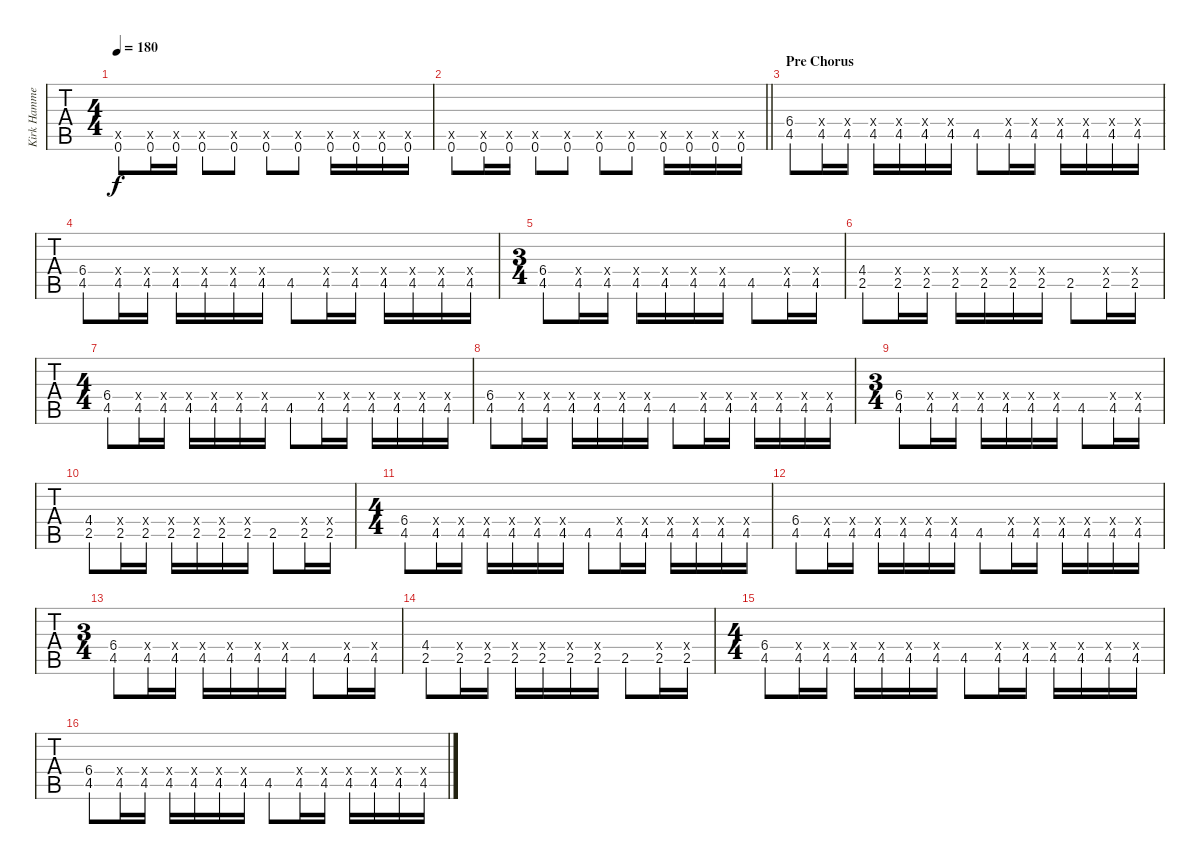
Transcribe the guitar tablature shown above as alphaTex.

\track ("Kirk Hammett" "Kirk Hamme") {instrument distortionguitar}
\staff {tabs}
\tuning (E4 B3 G3 D3 A2 E2) {hide}
\ts (4 4)
\tempo 180
\clef g2
\ks c
(0.5{x} 0.6).8{dy f} (0.5{x} 0.6).16 (0.5{x} 0.6).16 (0.5{x} 0.6).8 (0.5{x} 0.6).8 (0.5{x} 0.6).8 (0.5{x} 0.6).8 (0.5{x} 0.6).16 (0.5{x} 0.6).16 (0.5{x} 0.6).16 (0.5{x} 0.6).16 |
\barLineRight lightlight
(0.5{x} 0.6).8 (0.5{x} 0.6).16 (0.5{x} 0.6).16 (0.5{x} 0.6).8 (0.5{x} 0.6).8 (0.5{x} 0.6).8 (0.5{x} 0.6).8 (0.5{x} 0.6).16 (0.5{x} 0.6).16 (0.5{x} 0.6).16 (0.5{x} 0.6).16 |
\section ("" "Pre Chorus")
(6.4 4.5).8 (0.4{x} 4.5).16 (0.4{x} 4.5).16 (0.4{x} 4.5).16 (0.4{x} 4.5).16 (0.4{x} 4.5).16 (0.4{x} 4.5).16 4.5.8 (0.4{x} 4.5).16 (0.4{x} 4.5).16 (0.4{x} 4.5).16 (0.4{x} 4.5).16 (0.4{x} 4.5).16 (0.4{x} 4.5).16 |
(6.4 4.5).8 (0.4{x} 4.5).16 (0.4{x} 4.5).16 (0.4{x} 4.5).16 (0.4{x} 4.5).16 (0.4{x} 4.5).16 (0.4{x} 4.5).16 4.5.8 (0.4{x} 4.5).16 (0.4{x} 4.5).16 (0.4{x} 4.5).16 (0.4{x} 4.5).16 (0.4{x} 4.5).16 (0.4{x} 4.5).16 |
\ts (3 4)
(6.4 4.5).8 (0.4{x} 4.5).16 (0.4{x} 4.5).16 (0.4{x} 4.5).16 (0.4{x} 4.5).16 (0.4{x} 4.5).16 (0.4{x} 4.5).16 4.5.8 (0.4{x} 4.5).16 (0.4{x} 4.5).16 |
(4.4 2.5).8 (0.4{x} 2.5).16 (0.4{x} 2.5).16 (0.4{x} 2.5).16 (0.4{x} 2.5).16 (0.4{x} 2.5).16 (0.4{x} 2.5).16 2.5.8 (0.4{x} 2.5).16 (0.4{x} 2.5).16 |
\ts (4 4)
(6.4 4.5).8 (0.4{x} 4.5).16 (0.4{x} 4.5).16 (0.4{x} 4.5).16 (0.4{x} 4.5).16 (0.4{x} 4.5).16 (0.4{x} 4.5).16 4.5.8 (0.4{x} 4.5).16 (0.4{x} 4.5).16 (0.4{x} 4.5).16 (0.4{x} 4.5).16 (0.4{x} 4.5).16 (0.4{x} 4.5).16 |
(6.4 4.5).8 (0.4{x} 4.5).16 (0.4{x} 4.5).16 (0.4{x} 4.5).16 (0.4{x} 4.5).16 (0.4{x} 4.5).16 (0.4{x} 4.5).16 4.5.8 (0.4{x} 4.5).16 (0.4{x} 4.5).16 (0.4{x} 4.5).16 (0.4{x} 4.5).16 (0.4{x} 4.5).16 (0.4{x} 4.5).16 |
\ts (3 4)
(6.4 4.5).8 (0.4{x} 4.5).16 (0.4{x} 4.5).16 (0.4{x} 4.5).16 (0.4{x} 4.5).16 (0.4{x} 4.5).16 (0.4{x} 4.5).16 4.5.8 (0.4{x} 4.5).16 (0.4{x} 4.5).16 |
(4.4 2.5).8 (0.4{x} 2.5).16 (0.4{x} 2.5).16 (0.4{x} 2.5).16 (0.4{x} 2.5).16 (0.4{x} 2.5).16 (0.4{x} 2.5).16 2.5.8 (0.4{x} 2.5).16 (0.4{x} 2.5).16 |
\ts (4 4)
(6.4 4.5).8 (0.4{x} 4.5).16 (0.4{x} 4.5).16 (0.4{x} 4.5).16 (0.4{x} 4.5).16 (0.4{x} 4.5).16 (0.4{x} 4.5).16 4.5.8 (0.4{x} 4.5).16 (0.4{x} 4.5).16 (0.4{x} 4.5).16 (0.4{x} 4.5).16 (0.4{x} 4.5).16 (0.4{x} 4.5).16 |
(6.4 4.5).8 (0.4{x} 4.5).16 (0.4{x} 4.5).16 (0.4{x} 4.5).16 (0.4{x} 4.5).16 (0.4{x} 4.5).16 (0.4{x} 4.5).16 4.5.8 (0.4{x} 4.5).16 (0.4{x} 4.5).16 (0.4{x} 4.5).16 (0.4{x} 4.5).16 (0.4{x} 4.5).16 (0.4{x} 4.5).16 |
\ts (3 4)
(6.4 4.5).8 (0.4{x} 4.5).16 (0.4{x} 4.5).16 (0.4{x} 4.5).16 (0.4{x} 4.5).16 (0.4{x} 4.5).16 (0.4{x} 4.5).16 4.5.8 (0.4{x} 4.5).16 (0.4{x} 4.5).16 |
(4.4 2.5).8 (0.4{x} 2.5).16 (0.4{x} 2.5).16 (0.4{x} 2.5).16 (0.4{x} 2.5).16 (0.4{x} 2.5).16 (0.4{x} 2.5).16 2.5.8 (0.4{x} 2.5).16 (0.4{x} 2.5).16 |
\ts (4 4)
(6.4 4.5).8 (0.4{x} 4.5).16 (0.4{x} 4.5).16 (0.4{x} 4.5).16 (0.4{x} 4.5).16 (0.4{x} 4.5).16 (0.4{x} 4.5).16 4.5.8 (0.4{x} 4.5).16 (0.4{x} 4.5).16 (0.4{x} 4.5).16 (0.4{x} 4.5).16 (0.4{x} 4.5).16 (0.4{x} 4.5).16 |
(6.4 4.5).8 (0.4{x} 4.5).16 (0.4{x} 4.5).16 (0.4{x} 4.5).16 (0.4{x} 4.5).16 (0.4{x} 4.5).16 (0.4{x} 4.5).16 4.5.8 (0.4{x} 4.5).16 (0.4{x} 4.5).16 (0.4{x} 4.5).16 (0.4{x} 4.5).16 (0.4{x} 4.5).16 (0.4{x} 4.5).16
